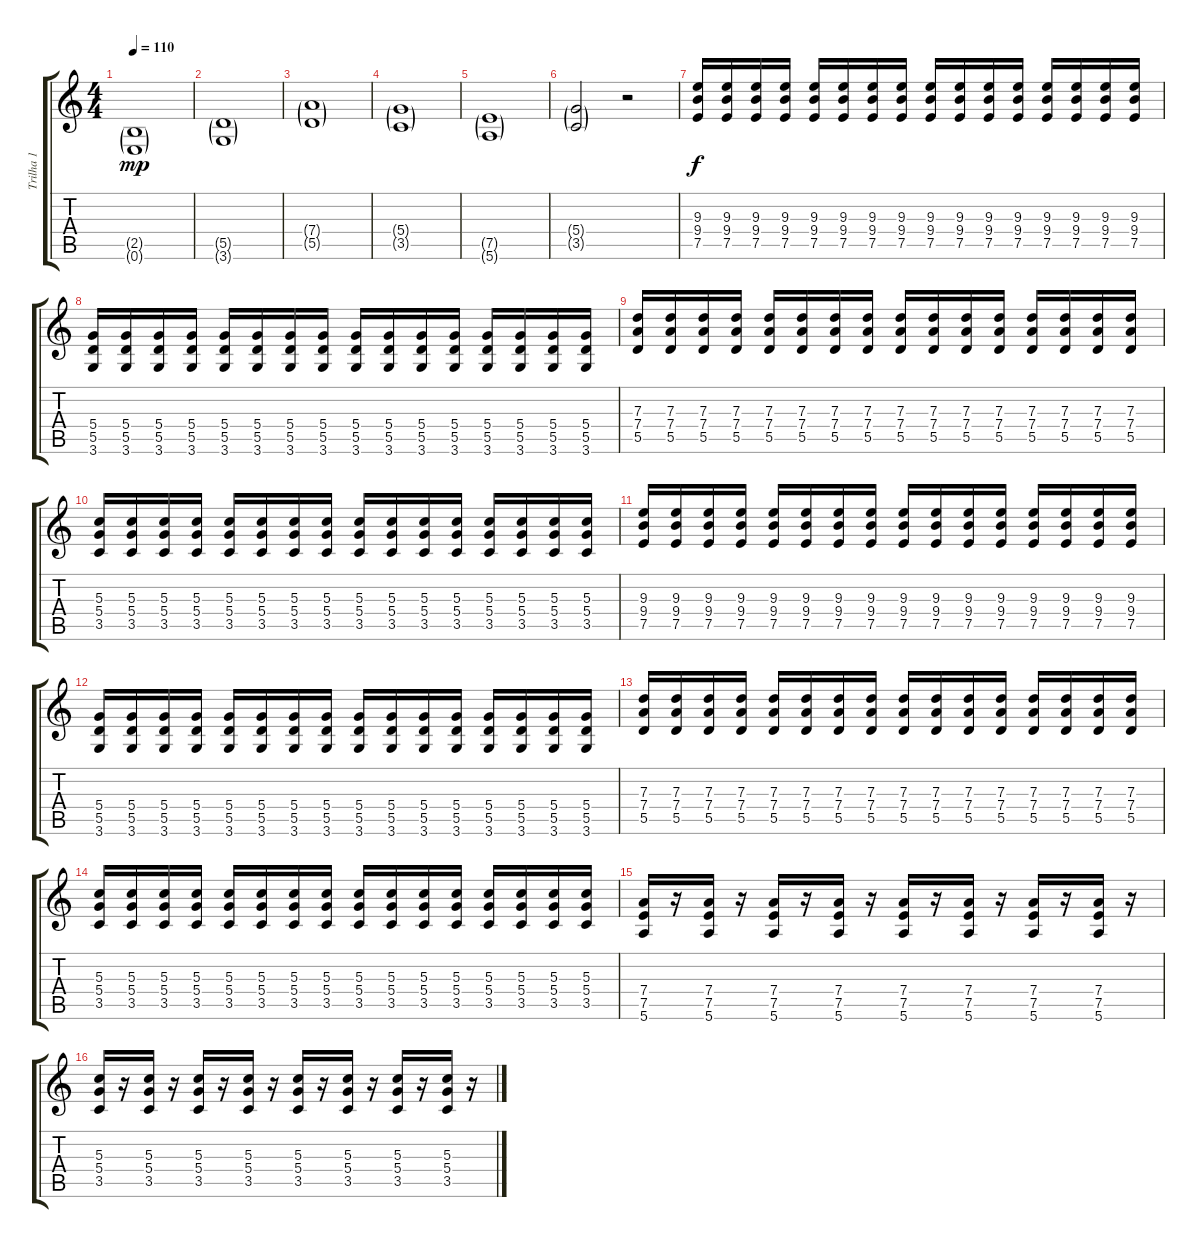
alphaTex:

\track ("Trilha 1" "Trilha 1") {instrument distortionguitar}
\staff {score tabs}
\tuning (E4 B3 G3 D3 A2 E2) {hide}
\ts (4 4)
\tempo 110
\clef g2
\ks c
(2.5{g} 0.6{g}).1{dy mp} |
(5.5{g} 3.6{g}).1 |
(7.4{g} 5.5{g}).1 |
(5.4{g} 3.5{g}).1 |
(7.5{g} 5.6{g}).1 |
(5.4{g} 3.5{g}).2 r.2 |
(9.3 9.4 7.5).16{dy f} (9.3 9.4 7.5).16 (9.3 9.4 7.5).16 (9.3 9.4 7.5).16 (9.3 9.4 7.5).16 (9.3 9.4 7.5).16 (9.3 9.4 7.5).16 (9.3 9.4 7.5).16 (9.3 9.4 7.5).16 (9.3 9.4 7.5).16 (9.3 9.4 7.5).16 (9.3 9.4 7.5).16 (9.3 9.4 7.5).16 (9.3 9.4 7.5).16 (9.3 9.4 7.5).16 (9.3 9.4 7.5).16 |
(5.4 5.5 3.6).16 (5.4 5.5 3.6).16 (5.4 5.5 3.6).16 (5.4 5.5 3.6).16 (5.4 5.5 3.6).16 (5.4 5.5 3.6).16 (5.4 5.5 3.6).16 (5.4 5.5 3.6).16 (5.4 5.5 3.6).16 (5.4 5.5 3.6).16 (5.4 5.5 3.6).16 (5.4 5.5 3.6).16 (5.4 5.5 3.6).16 (5.4 5.5 3.6).16 (5.4 5.5 3.6).16 (5.4 5.5 3.6).16 |
(7.3 7.4 5.5).16 (7.3 7.4 5.5).16 (7.3 7.4 5.5).16 (7.3 7.4 5.5).16 (7.3 7.4 5.5).16 (7.3 7.4 5.5).16 (7.3 7.4 5.5).16 (7.3 7.4 5.5).16 (7.3 7.4 5.5).16 (7.3 7.4 5.5).16 (7.3 7.4 5.5).16 (7.3 7.4 5.5).16 (7.3 7.4 5.5).16 (7.3 7.4 5.5).16 (7.3 7.4 5.5).16 (7.3 7.4 5.5).16 |
(5.3 5.4 3.5).16 (5.3 5.4 3.5).16 (5.3 5.4 3.5).16 (5.3 5.4 3.5).16 (5.3 5.4 3.5).16 (5.3 5.4 3.5).16 (5.3 5.4 3.5).16 (5.3 5.4 3.5).16 (5.3 5.4 3.5).16 (5.3 5.4 3.5).16 (5.3 5.4 3.5).16 (5.3 5.4 3.5).16 (5.3 5.4 3.5).16 (5.3 5.4 3.5).16 (5.3 5.4 3.5).16 (5.3 5.4 3.5).16 |
(9.3 9.4 7.5).16 (9.3 9.4 7.5).16 (9.3 9.4 7.5).16 (9.3 9.4 7.5).16 (9.3 9.4 7.5).16 (9.3 9.4 7.5).16 (9.3 9.4 7.5).16 (9.3 9.4 7.5).16 (9.3 9.4 7.5).16 (9.3 9.4 7.5).16 (9.3 9.4 7.5).16 (9.3 9.4 7.5).16 (9.3 9.4 7.5).16 (9.3 9.4 7.5).16 (9.3 9.4 7.5).16 (9.3 9.4 7.5).16 |
(5.4 5.5 3.6).16 (5.4 5.5 3.6).16 (5.4 5.5 3.6).16 (5.4 5.5 3.6).16 (5.4 5.5 3.6).16 (5.4 5.5 3.6).16 (5.4 5.5 3.6).16 (5.4 5.5 3.6).16 (5.4 5.5 3.6).16 (5.4 5.5 3.6).16 (5.4 5.5 3.6).16 (5.4 5.5 3.6).16 (5.4 5.5 3.6).16 (5.4 5.5 3.6).16 (5.4 5.5 3.6).16 (5.4 5.5 3.6).16 |
(7.3 7.4 5.5).16 (7.3 7.4 5.5).16 (7.3 7.4 5.5).16 (7.3 7.4 5.5).16 (7.3 7.4 5.5).16 (7.3 7.4 5.5).16 (7.3 7.4 5.5).16 (7.3 7.4 5.5).16 (7.3 7.4 5.5).16 (7.3 7.4 5.5).16 (7.3 7.4 5.5).16 (7.3 7.4 5.5).16 (7.3 7.4 5.5).16 (7.3 7.4 5.5).16 (7.3 7.4 5.5).16 (7.3 7.4 5.5).16 |
(5.3 5.4 3.5).16 (5.3 5.4 3.5).16 (5.3 5.4 3.5).16 (5.3 5.4 3.5).16 (5.3 5.4 3.5).16 (5.3 5.4 3.5).16 (5.3 5.4 3.5).16 (5.3 5.4 3.5).16 (5.3 5.4 3.5).16 (5.3 5.4 3.5).16 (5.3 5.4 3.5).16 (5.3 5.4 3.5).16 (5.3 5.4 3.5).16 (5.3 5.4 3.5).16 (5.3 5.4 3.5).16 (5.3 5.4 3.5).16 |
(7.4 7.5 5.6).16 r.16 (7.4 7.5 5.6).16 r.16 (7.4 7.5 5.6).16 r.16 (7.4 7.5 5.6).16 r.16 (7.4 7.5 5.6).16 r.16 (7.4 7.5 5.6).16 r.16 (7.4 7.5 5.6).16 r.16 (7.4 7.5 5.6).16 r.16 |
(5.3 5.4 3.5).16 r.16 (5.3 5.4 3.5).16 r.16 (5.3 5.4 3.5).16 r.16 (5.3 5.4 3.5).16 r.16 (5.3 5.4 3.5).16 r.16 (5.3 5.4 3.5).16 r.16 (5.3 5.4 3.5).16 r.16 (5.3 5.4 3.5).16 r.16
